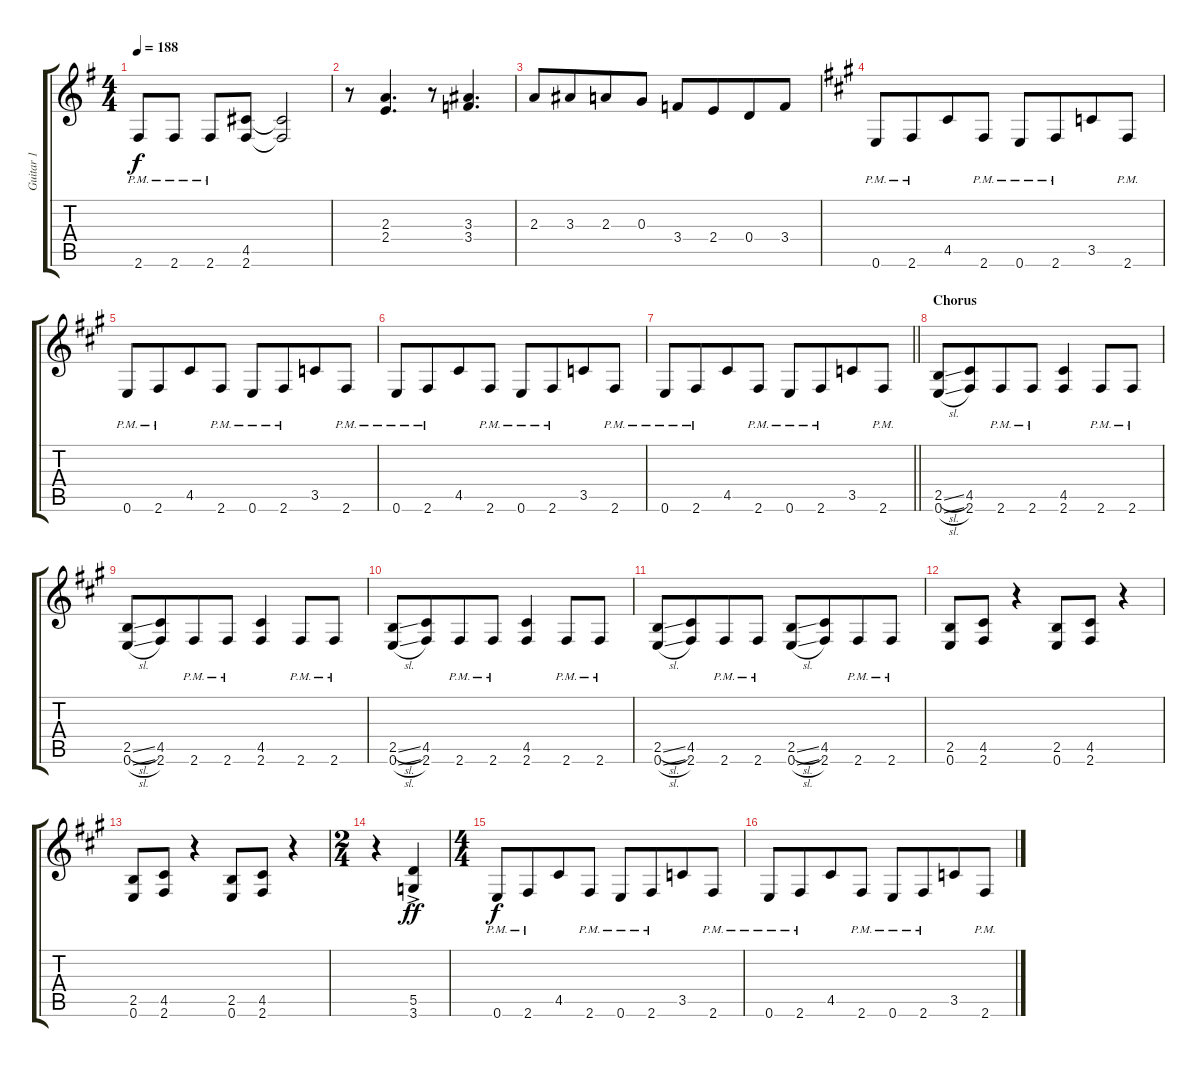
\track ("Guitar 1" "Guitar 1") {instrument overdrivenguitar}
\staff {score tabs}
\tuning (E4 B3 G3 D3 A2 E2) {hide}
\ts (4 4)
\tempo 188
\clef g2
\ks g
2.6{pm}.8{dy f} 2.6{pm}.8 2.6{pm}.8 (4.5 2.6).8 (4.5{t} 2.6{t}).2 |
r.8 (2.3 2.4).4{d} r.8 (3.3 3.4).4{d} |
2.3.8 3.3.8{beam merge} 2.3.8 0.3.8 3.4.8 2.4.8{beam merge} 0.4.8 3.4.8 |
\ks a
0.6{pm}.8 2.6{pm}.8{beam merge} 4.5.8 2.6{pm}.8 0.6{pm}.8 2.6{pm}.8{beam merge} 3.5.8 2.6{pm}.8 |
0.6{pm}.8 2.6{pm}.8{beam merge} 4.5.8 2.6{pm}.8 0.6{pm}.8 2.6{pm}.8{beam merge} 3.5.8 2.6{pm}.8 |
0.6{pm}.8 2.6{pm}.8{beam merge} 4.5.8 2.6{pm}.8 0.6{pm}.8 2.6{pm}.8{beam merge} 3.5.8 2.6{pm}.8 |
\barLineRight lightlight
0.6{pm}.8 2.6{pm}.8{beam merge} 4.5.8 2.6{pm}.8 0.6{pm}.8 2.6{pm}.8{beam merge} 3.5.8 2.6{pm}.8 |
\section ("" "Chorus")
(2.5{sl} 0.6{sl}).8 (4.5 2.6).8{beam merge} 2.6{pm}.8 2.6{pm}.8 (4.5 2.6).4 2.6{pm}.8 2.6{pm}.8 |
(2.5{sl} 0.6{sl}).8 (4.5 2.6).8{beam merge} 2.6{pm}.8 2.6{pm}.8 (4.5 2.6).4 2.6{pm}.8 2.6{pm}.8 |
(2.5{sl} 0.6{sl}).8 (4.5 2.6).8{beam merge} 2.6{pm}.8 2.6{pm}.8 (4.5 2.6).4 2.6{pm}.8 2.6{pm}.8 |
(2.5{sl} 0.6{sl}).8 (4.5 2.6).8{beam merge} 2.6{pm}.8 2.6{pm}.8 (2.5{sl} 0.6{sl}).8 (4.5 2.6).8{beam merge} 2.6{pm}.8 2.6{pm}.8 |
(2.5 0.6).8 (4.5 2.6).8 r.4 (2.5 0.6).8 (4.5 2.6).8 r.4 |
(2.5 0.6).8 (4.5 2.6).8 r.4 (2.5 0.6).8 (4.5 2.6).8 r.4 |
\ts (2 4)
r.4 (5.5{ac} 3.6{ac}).4{dy ff} |
\ts (4 4)
0.6{pm}.8{dy f} 2.6{pm}.8{beam merge} 4.5.8 2.6{pm}.8 0.6{pm}.8 2.6{pm}.8{beam merge} 3.5.8 2.6{pm}.8 |
0.6{pm}.8 2.6{pm}.8{beam merge} 4.5.8 2.6{pm}.8 0.6{pm}.8 2.6{pm}.8{beam merge} 3.5.8 2.6{pm}.8
